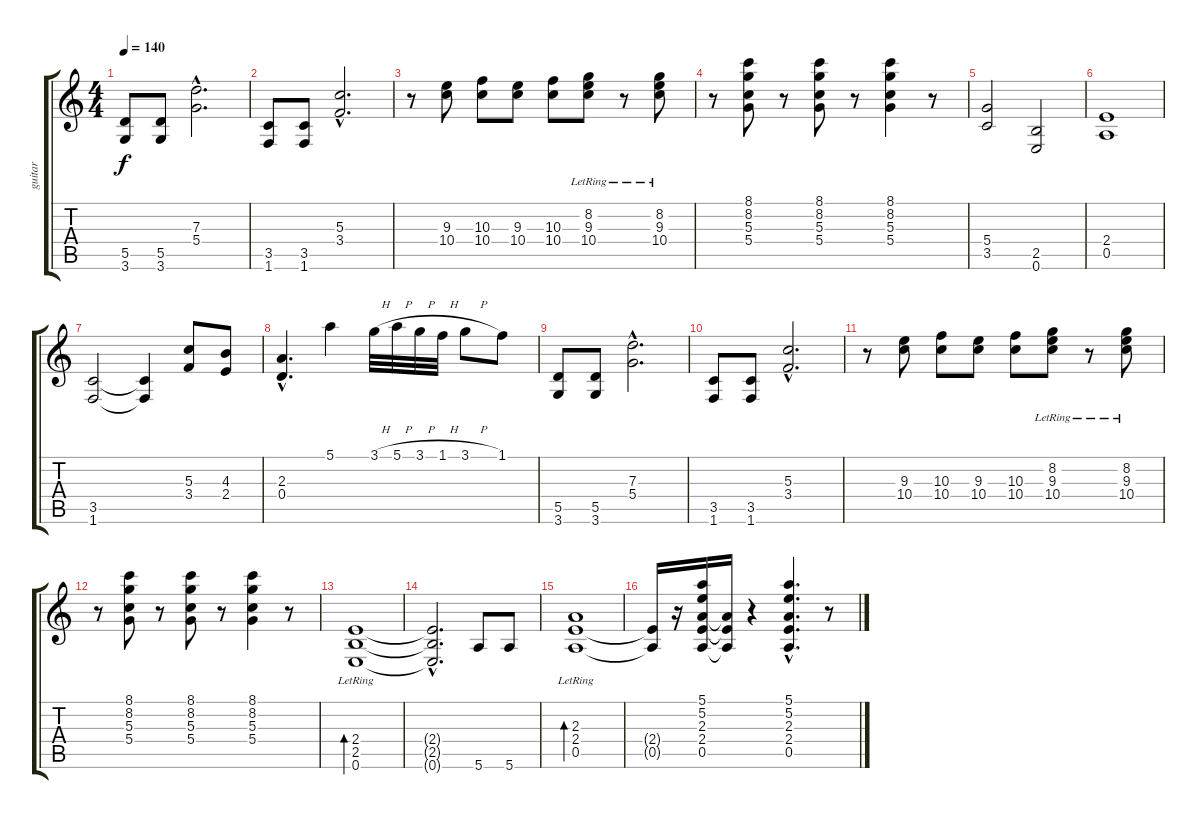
\track ("guitar" "guitar") {instrument overdrivenguitar}
\staff {score tabs}
\tuning (E4 B3 G3 D3 A2 E2) {hide}
\ts (4 4)
\tempo 140
\clef g2
\ks c
(5.5 3.6).8{dy f} (5.5 3.6).8 (7.3{hac} 5.4{hac}).2{d} |
(3.5 1.6).8 (3.5 1.6).8 (5.3{hac} 3.4{hac}).2{d} |
r.8 (9.3 10.4).8{volume 7 instrument distortionguitar} (10.3 10.4).8 (9.3 10.4).8 (10.3 10.4).8 (8.2{lr} 9.3 10.4).8 r.8 (8.2{lr} 9.3 10.4).8 |
r.8 (8.1 8.2 5.3 5.4).8 r.8 (8.1 8.2 5.3 5.4).8 r.8 (8.1 8.2 5.3 5.4).4 r.8 |
(5.4 3.5).2 (2.5 0.6).2 |
(2.4 0.5).1 |
(3.5 1.6).2 (3.5{t} 1.6{t}).4 (5.3 3.4).8 (4.3 2.4).8 |
(2.3{hac} 0.4{hac}).4{d} 5.1.4 3.1{h}.32 5.1{h}.32 3.1{h}.32 1.1{h}.32 3.1{h}.8 1.1.8 |
(5.5 3.6).8 (5.5 3.6).8 (7.3{hac} 5.4{hac}).2{d} |
(3.5 1.6).8 (3.5 1.6).8 (5.3{hac} 3.4{hac}).2{d} |
r.8 (9.3 10.4).8{volume 7 instrument distortionguitar} (10.3 10.4).8 (9.3 10.4).8 (10.3 10.4).8 (8.2{lr} 9.3 10.4).8 r.8 (8.2{lr} 9.3 10.4).8 |
r.8 (8.1 8.2 5.3 5.4).8 r.8 (8.1 8.2 5.3 5.4).8 r.8 (8.1 8.2 5.3 5.4).4 r.8 |
(2.4 2.5{lr} 0.6).1{bd 30 volume 10 balance 8} |
(2.4{hac t} 2.5{hac t} 0.6{hac t}).2{d} 5.6.8 5.6.8 |
(2.3 2.4 0.5{lr}).1{bd 30} |
(2.4{t} 0.5{t}).16 r.16 (5.1 5.2 2.3 2.4 0.5).16 (2.3{t} 2.4{t} 0.5{t}).16 r.4 (5.1{hac} 5.2{hac} 2.3{hac} 2.4{hac} 0.5{hac}).4{d} r.8
